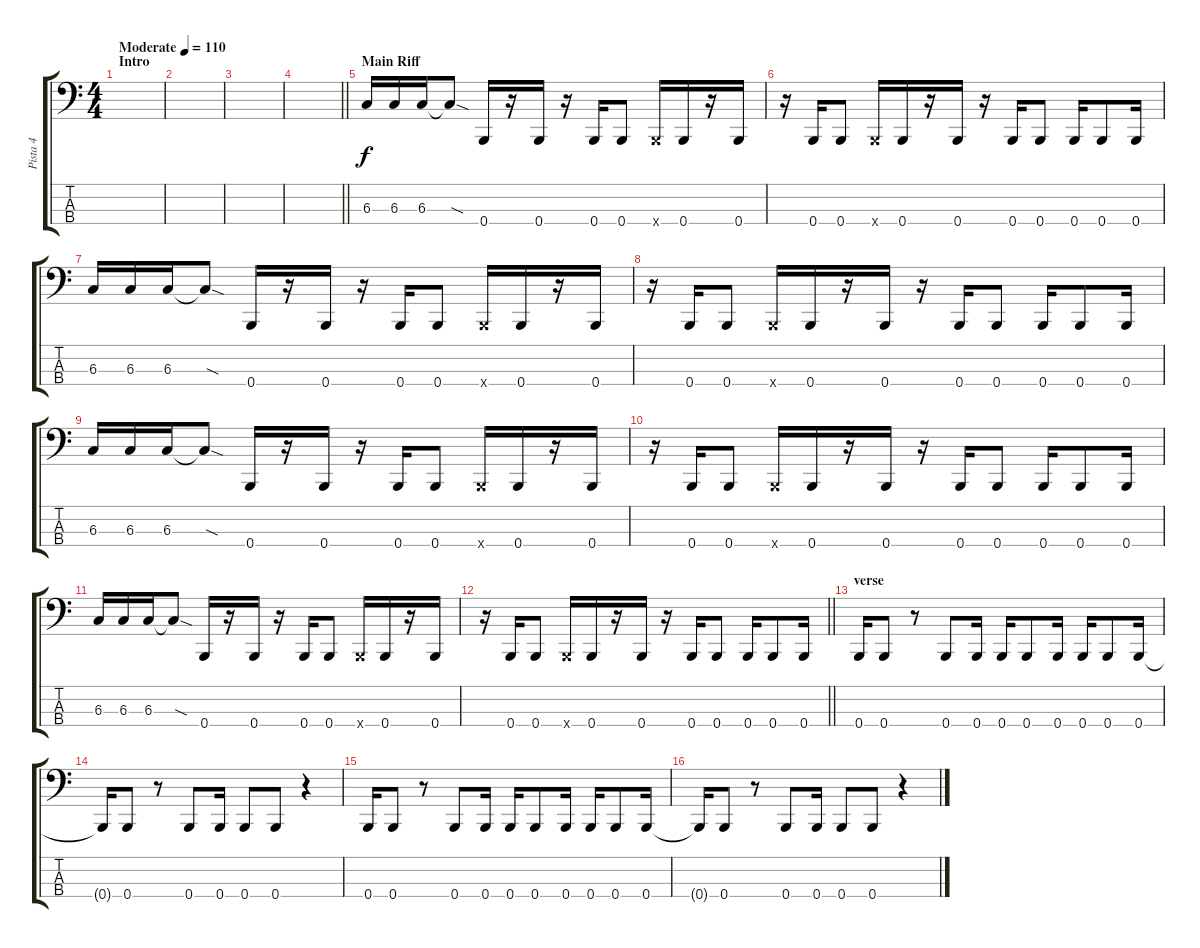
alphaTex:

\track ("Pista 4" "Pista 4") {instrument electricbassfinger}
\staff {score tabs}
\tuning (E2 B1 Gb1 B0) {hide}
\ts (4 4)
\section ("" "Intro")
\tempo (110 "Moderate")
\clef f4
\ks c
|
|
|
\barLineRight lightlight
|
\section ("" "Main Riff")
6.3.16 6.3.16 6.3.16 6.3{sod t}.8 0.4.16 r.16 0.4.16 r.16 0.4.16 0.4.8 0.4{x}.16 0.4.16 r.16 0.4.16 |
r.16 0.4.16 0.4.8 0.4{x}.16 0.4.16 r.16 0.4.16 r.16 0.4.16 0.4.8 0.4.16 0.4.8 0.4.16 |
6.3.16 6.3.16 6.3.16 6.3{sod t}.8 0.4.16 r.16 0.4.16 r.16 0.4.16 0.4.8 0.4{x}.16 0.4.16 r.16 0.4.16 |
r.16 0.4.16 0.4.8 0.4{x}.16 0.4.16 r.16 0.4.16 r.16 0.4.16 0.4.8 0.4.16 0.4.8 0.4.16 |
6.3.16 6.3.16 6.3.16 6.3{sod t}.8 0.4.16 r.16 0.4.16 r.16 0.4.16 0.4.8 0.4{x}.16 0.4.16 r.16 0.4.16 |
r.16 0.4.16 0.4.8 0.4{x}.16 0.4.16 r.16 0.4.16 r.16 0.4.16 0.4.8 0.4.16 0.4.8 0.4.16 |
6.3.16 6.3.16 6.3.16 6.3{sod t}.8 0.4.16 r.16 0.4.16 r.16 0.4.16 0.4.8 0.4{x}.16 0.4.16 r.16 0.4.16 |
\barLineRight lightlight
r.16 0.4.16 0.4.8 0.4{x}.16 0.4.16 r.16 0.4.16 r.16 0.4.16 0.4.8 0.4.16 0.4.8 0.4.16 |
\section ("" "verse")
0.4.16 0.4.8 r.8 0.4.8 0.4.16 0.4.16 0.4.8 0.4.16 0.4.16 0.4.8 0.4.16 |
0.4{t}.16 0.4.8 r.8 0.4.8 0.4.16 0.4.8 0.4.8 r.4 |
0.4.16 0.4.8 r.8 0.4.8 0.4.16 0.4.16 0.4.8 0.4.16 0.4.16 0.4.8 0.4.16 |
0.4{t}.16 0.4.8 r.8 0.4.8 0.4.16 0.4.8 0.4.8 r.4
